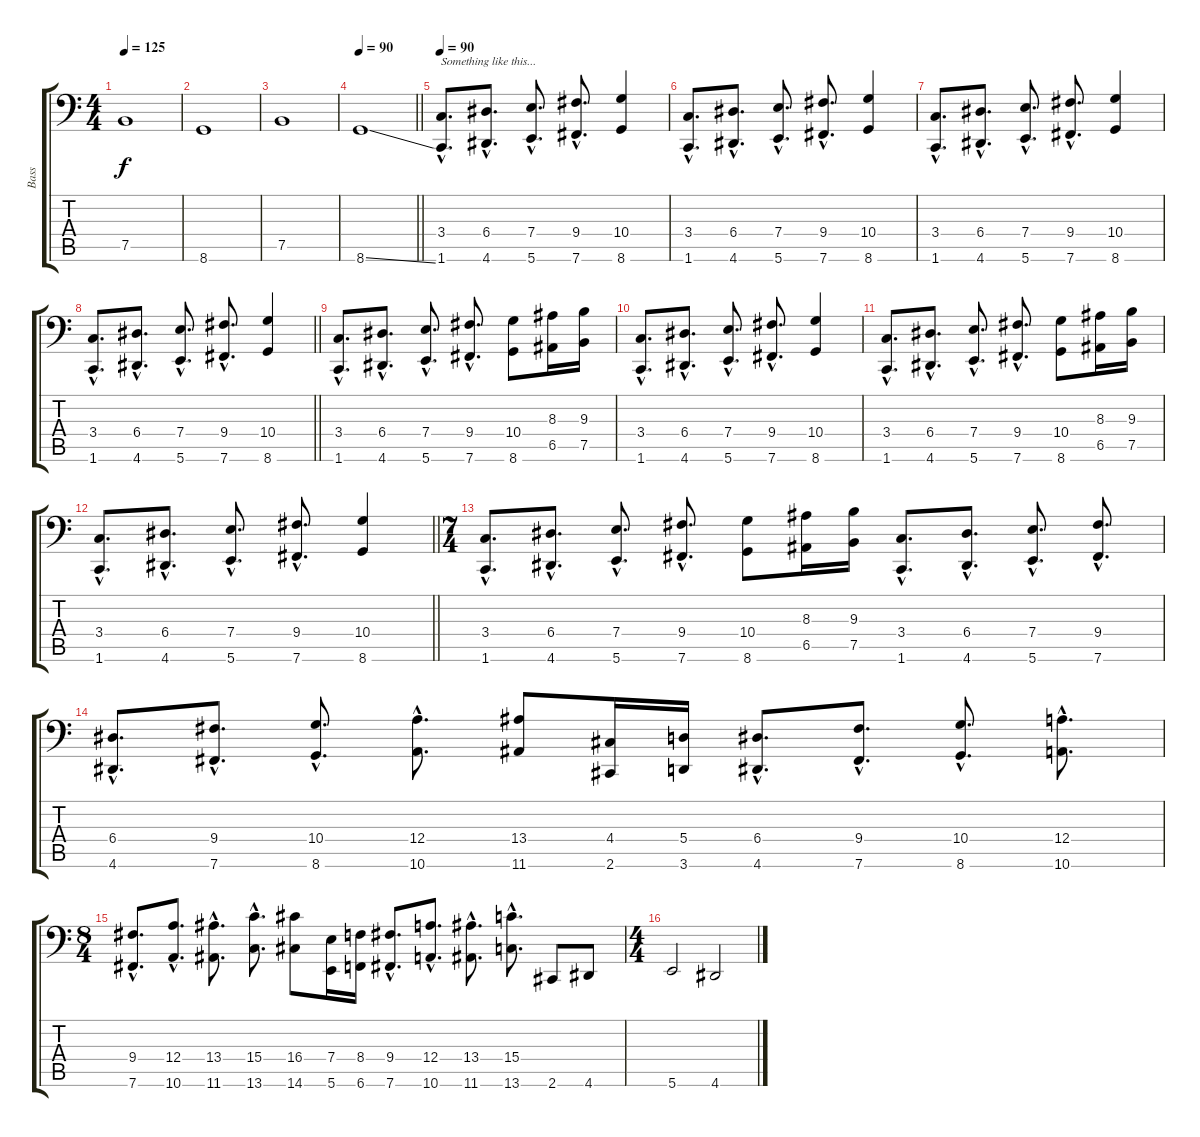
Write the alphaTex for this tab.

\track ("Bass" "Bass") {instrument electricbassfinger}
\staff {score tabs}
\tuning (C3 G2 D2 A1 E1 B0) {hide}
\ts (4 4)
\tempo 125
\clef f4
\ks c
7.5.1{dy f} |
8.6.1 |
7.5.1 |
\tempo 90
\barLineRight lightlight
8.6{ss}.1 |
\tempo 90
(3.4{hac} 1.6{hac}).8{d txt "Something like this..."} (6.4{hac} 4.6{hac}).8{d} (7.4{hac} 5.6{hac}).8{d} (9.4{hac} 7.6{hac}).8{d} (10.4 8.6).4 |
(3.4{hac} 1.6{hac}).8{d} (6.4{hac} 4.6{hac}).8{d} (7.4{hac} 5.6{hac}).8{d} (9.4{hac} 7.6{hac}).8{d} (10.4 8.6).4 |
(3.4{hac} 1.6{hac}).8{d} (6.4{hac} 4.6{hac}).8{d} (7.4{hac} 5.6{hac}).8{d} (9.4{hac} 7.6{hac}).8{d} (10.4 8.6).4 |
\barLineRight lightlight
(3.4{hac} 1.6{hac}).8{d} (6.4{hac} 4.6{hac}).8{d} (7.4{hac} 5.6{hac}).8{d} (9.4{hac} 7.6{hac}).8{d} (10.4 8.6).4 |
(3.4{hac} 1.6{hac}).8{d} (6.4{hac} 4.6{hac}).8{d} (7.4{hac} 5.6{hac}).8{d} (9.4{hac} 7.6{hac}).8{d} (10.4 8.6).8 (8.3 6.5).16 (9.3 7.5).16 |
(3.4{hac} 1.6{hac}).8{d} (6.4{hac} 4.6{hac}).8{d} (7.4{hac} 5.6{hac}).8{d} (9.4{hac} 7.6{hac}).8{d} (10.4 8.6).4 |
(3.4{hac} 1.6{hac}).8{d} (6.4{hac} 4.6{hac}).8{d} (7.4{hac} 5.6{hac}).8{d} (9.4{hac} 7.6{hac}).8{d} (10.4 8.6).8 (8.3 6.5).16 (9.3 7.5).16 |
\barLineRight lightlight
(3.4{hac} 1.6{hac}).8{d} (6.4{hac} 4.6{hac}).8{d} (7.4{hac} 5.6{hac}).8{d} (9.4{hac} 7.6{hac}).8{d} (10.4 8.6).4 |
\ts (7 4)
(3.4{hac} 1.6{hac}).8{d} (6.4{hac} 4.6{hac}).8{d} (7.4{hac} 5.6{hac}).8{d} (9.4{hac} 7.6{hac}).8{d} (10.4 8.6).8 (8.3 6.5).16 (9.3 7.5).16 (3.4{hac} 1.6{hac}).8{d} (6.4{hac} 4.6{hac}).8{d} (7.4{hac} 5.6{hac}).8{d} (9.4{hac} 7.6{hac}).8{d} |
(6.4{hac} 4.6{hac}).8{d} (9.4{hac} 7.6{hac}).8{d} (10.4{hac} 8.6{hac}).8{d} (12.4{hac} 10.6{hac}).8{d} (13.4 11.6).8 (4.4 2.6).16 (5.4 3.6).16 (6.4{hac} 4.6{hac}).8{d} (9.4{hac} 7.6{hac}).8{d} (10.4{hac} 8.6{hac}).8{d} (12.4{hac} 10.6{hac}).8{d} |
\ts (8 4)
(9.4{hac} 7.6{hac}).8{d} (12.4{hac} 10.6{hac}).8{d} (13.4{hac} 11.6{hac}).8{d} (15.4{hac} 13.6{hac}).8{d} (16.4 14.6).8 (7.4 5.6).16 (8.4 6.6).16 (9.4{hac} 7.6{hac}).8{d} (12.4{hac} 10.6{hac}).8{d} (13.4{hac} 11.6{hac}).8{d} (15.4{hac} 13.6{hac}).8{d} 2.6.8 4.6.8 |
\ts (4 4)
5.6.2 4.6.2
